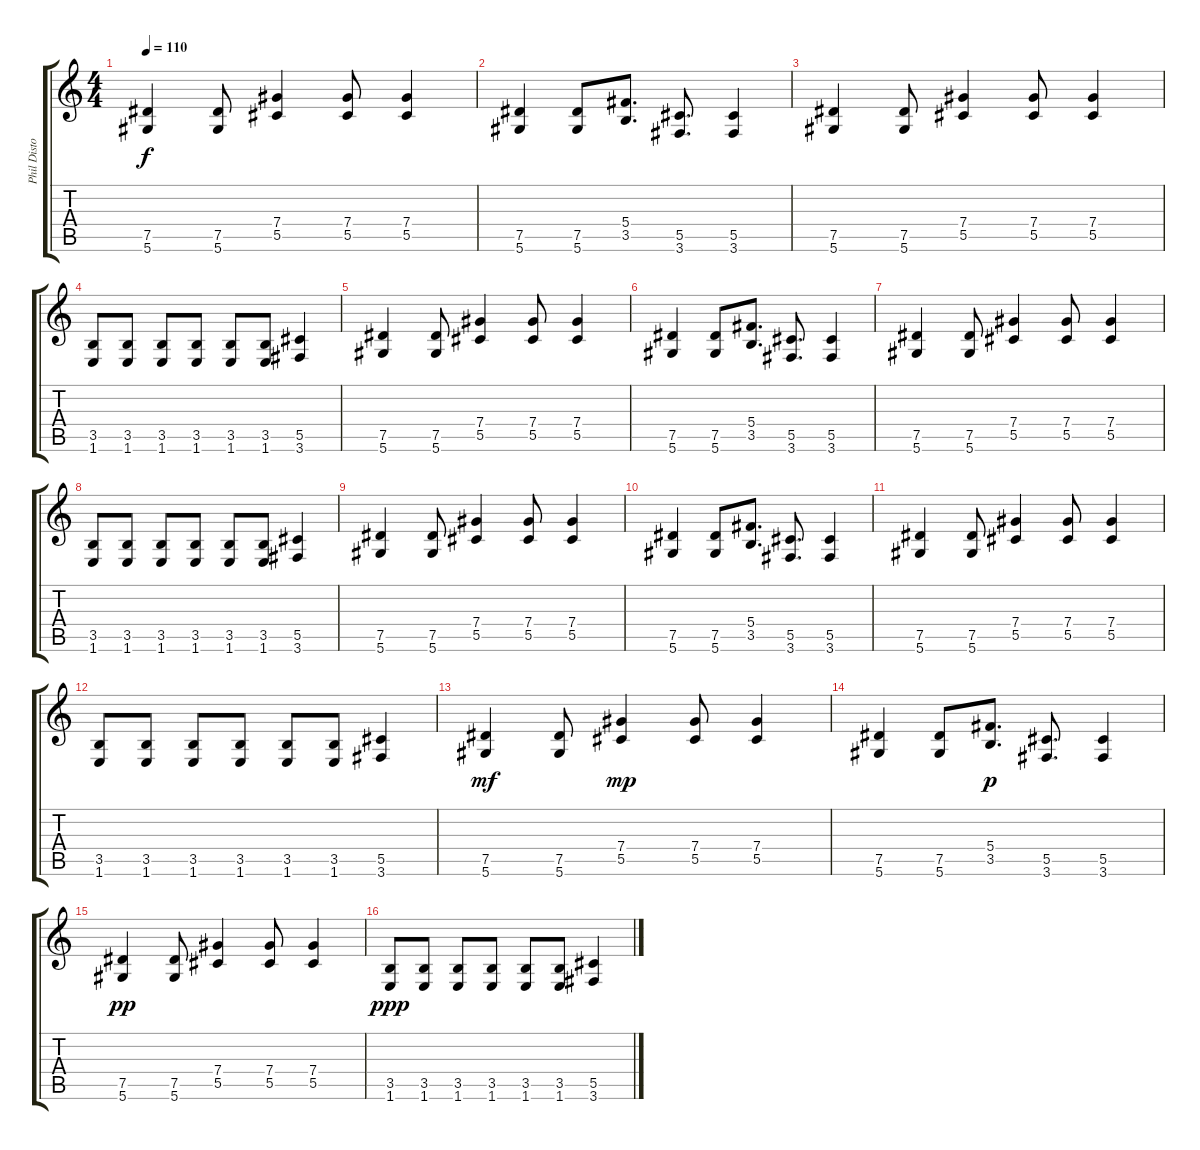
\track ("Phil Distortion" "Phil Disto") {instrument distortionguitar}
\staff {score tabs}
\tuning (Eb4 Bb3 Gb3 Db3 Ab2 Eb2) {hide}
\ts (4 4)
\tempo 110
\clef g2
\ks c
(7.5 5.6).4{dy f} (7.5 5.6).8 (7.4 5.5).4 (7.4 5.5).8 (7.4 5.5).4 |
(7.5 5.6).4 (7.5 5.6).8 (5.4 3.5).8{d} (5.5 3.6).8{d} (5.5 3.6).4 |
(7.5 5.6).4 (7.5 5.6).8 (7.4 5.5).4 (7.4 5.5).8 (7.4 5.5).4 |
(3.5 1.6).8 (3.5 1.6).8 (3.5 1.6).8 (3.5 1.6).8 (3.5 1.6).8 (3.5 1.6).8 (5.5 3.6).4 |
(7.5 5.6).4 (7.5 5.6).8 (7.4 5.5).4 (7.4 5.5).8 (7.4 5.5).4 |
(7.5 5.6).4 (7.5 5.6).8 (5.4 3.5).8{d} (5.5 3.6).8{d} (5.5 3.6).4 |
(7.5 5.6).4 (7.5 5.6).8 (7.4 5.5).4 (7.4 5.5).8 (7.4 5.5).4 |
(3.5 1.6).8 (3.5 1.6).8 (3.5 1.6).8 (3.5 1.6).8 (3.5 1.6).8 (3.5 1.6).8 (5.5 3.6).4 |
(7.5 5.6).4 (7.5 5.6).8 (7.4 5.5).4 (7.4 5.5).8 (7.4 5.5).4 |
(7.5 5.6).4 (7.5 5.6).8 (5.4 3.5).8{d} (5.5 3.6).8{d} (5.5 3.6).4 |
(7.5 5.6).4 (7.5 5.6).8 (7.4 5.5).4 (7.4 5.5).8 (7.4 5.5).4 |
(3.5 1.6).8 (3.5 1.6).8 (3.5 1.6).8 (3.5 1.6).8 (3.5 1.6).8 (3.5 1.6).8 (5.5 3.6).4 |
(7.5 5.6).4{dy mf} (7.5 5.6).8 (7.4 5.5).4{dy mp} (7.4 5.5).8 (7.4 5.5).4 |
(7.5 5.6).4 (7.5 5.6).8 (5.4 3.5).8{d dy p} (5.5 3.6).8{d} (5.5 3.6).4 |
(7.5 5.6).4{dy pp} (7.5 5.6).8 (7.4 5.5).4 (7.4 5.5).8 (7.4 5.5).4 |
(3.5 1.6).8{dy ppp} (3.5 1.6).8 (3.5 1.6).8 (3.5 1.6).8 (3.5 1.6).8 (3.5 1.6).8 (5.5 3.6).4
